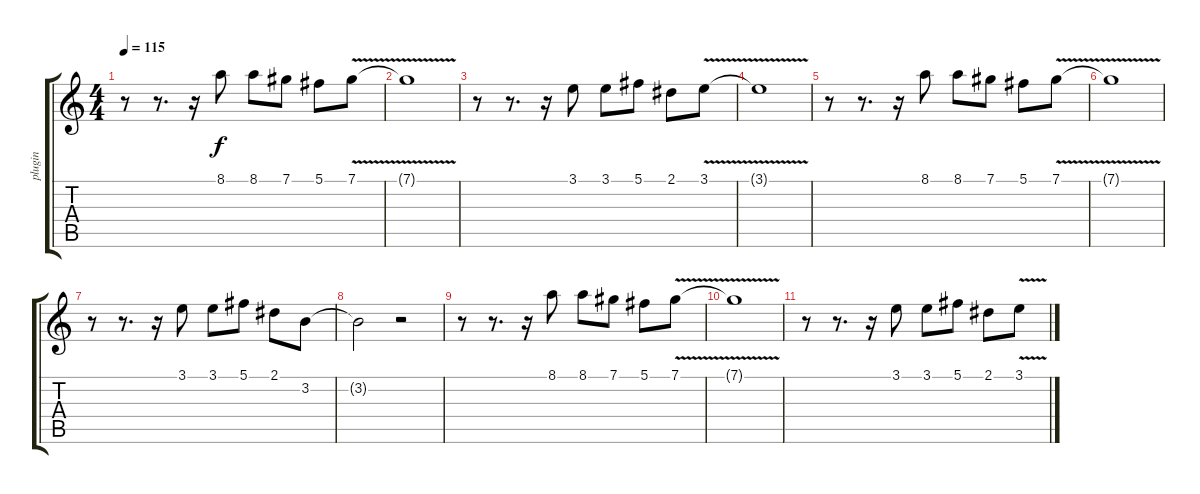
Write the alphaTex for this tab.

\track ("plugin" "plugin") {instrument acousticguitarsteel}
\staff {score tabs}
\tuning (Db4 Ab3 E3 B2 Gb2 Db2) {hide}
\ts (4 4)
\tempo 115
\clef g2
\ks c
r.8{dy f} r.8{d} r.16 8.1.8{volume 11 instrument acousticguitarsteel} 8.1.8 7.1.8 5.1.8 7.1{v}.8 |
7.1{t}.1 |
r.8 r.8{d} r.16 3.1.8 3.1.8 5.1.8 2.1.8 3.1{v}.8 |
3.1{t}.1 |
r.8 r.8{d} r.16 8.1.8{volume 8} 8.1.8 7.1.8 5.1.8 7.1{v}.8 |
7.1{t}.1 |
r.8 r.8{d} r.16 3.1.8 3.1.8 5.1.8 2.1.8 3.2.8 |
3.2{t}.2 r.2 |
r.8 r.8{d} r.16 8.1.8{volume 6} 8.1.8 7.1.8 5.1.8 7.1{v}.8 |
7.1{t}.1 |
r.8 r.8{d} r.16 3.1.8 3.1.8 5.1.8 2.1.8 3.1{v}.8
